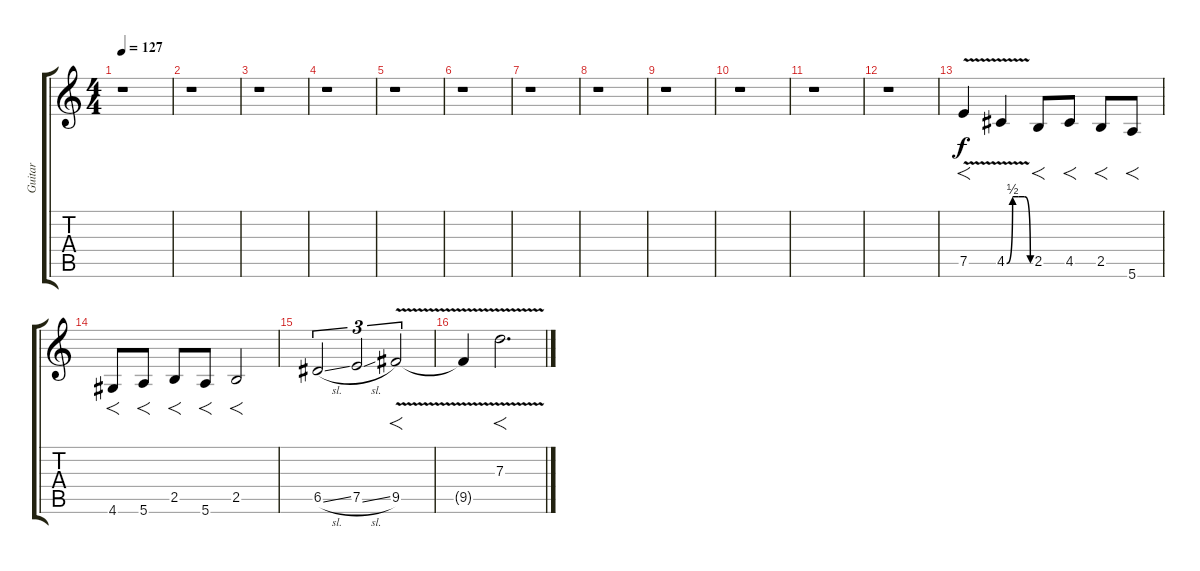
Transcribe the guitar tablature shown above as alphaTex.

\track ("Guitar" "Guitar") {instrument distortionguitar}
\staff {score tabs}
\tuning (E4 B3 G3 D3 A2 E2) {hide}
\ts (4 4)
\tempo 127
\clef g2
\ks c
r.1{dy f} |
r.1 |
r.1 |
r.1 |
r.1 |
r.1 |
r.1 |
r.1 |
r.1 |
r.1 |
r.1 |
r.1 |
7.5{v}.4{f} 4.5{be (custom 0 0 15 2 30 2 45 2 60 0) v}.4 2.5.8{f} 4.5.8{f} 2.5.8{f} 5.6.8{f} |
4.6.8{f} 5.6.8{f} 2.5.8{f} 5.6.8{f} 2.5.2{f} |
6.5{sl}.2{tu (3 2)} 7.5{sl}.2{tu (3 2)} 9.5{v}.2{f tu (3 2)} |
9.5{t}.4 7.3{v}.2{f d}
